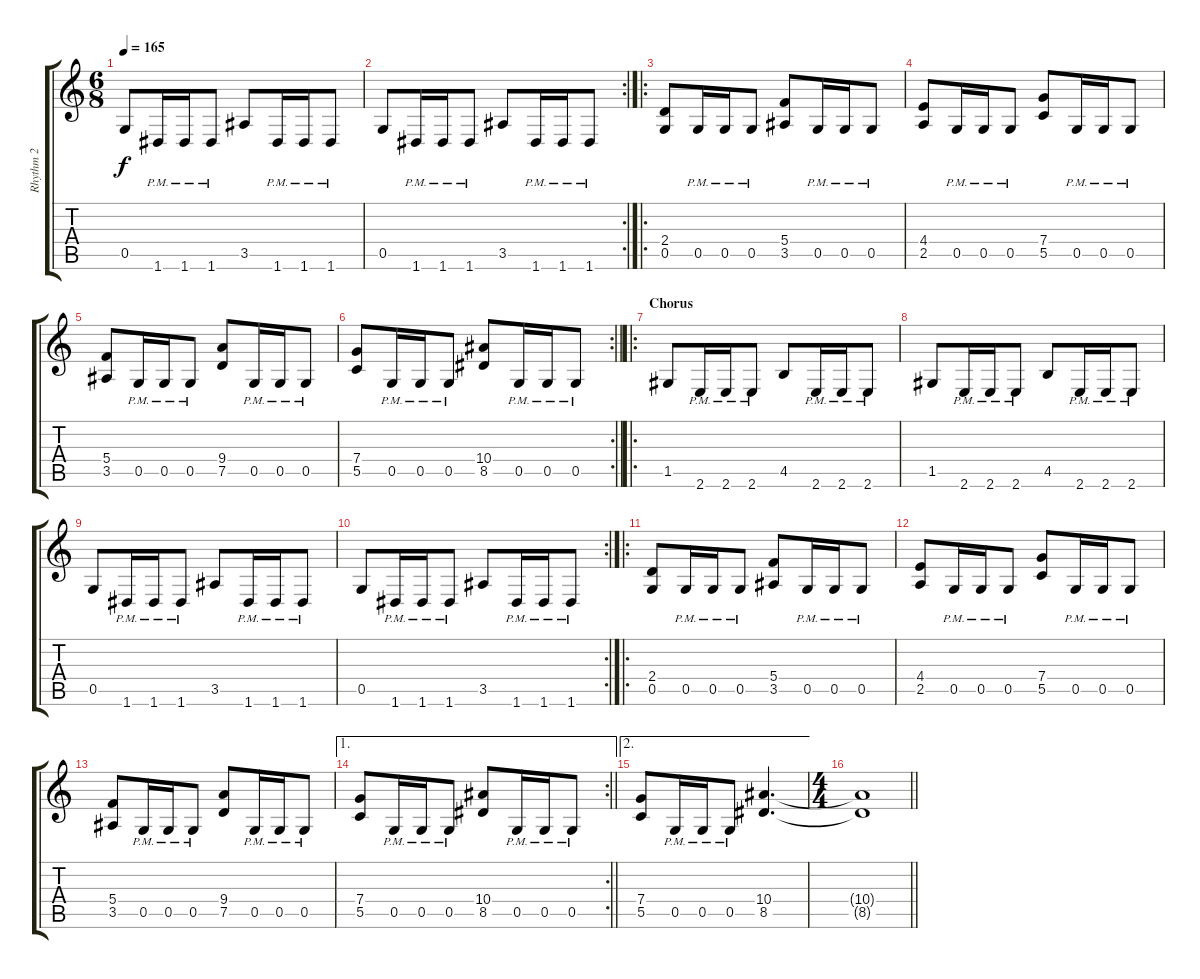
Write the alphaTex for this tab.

\track ("Rhythm 2" "Rhythm 2") {instrument distortionguitar}
\staff {score tabs}
\tuning (D4 A3 F3 C3 G2 D2) {hide}
\ts (6 8)
\tempo 165
\clef g2
\ks c
0.5.8{dy f} 1.6{pm}.16 1.6{pm}.16 1.6{pm}.8 3.5.8 1.6{pm}.16 1.6{pm}.16 1.6{pm}.8 |
\rc 2
0.5.8 1.6{pm}.16 1.6{pm}.16 1.6{pm}.8 3.5.8 1.6{pm}.16 1.6{pm}.16 1.6{pm}.8 |
\ro
(2.4 0.5).8 0.5{pm}.16 0.5{pm}.16 0.5{pm}.8 (5.4 3.5).8 0.5{pm}.16 0.5{pm}.16 0.5{pm}.8 |
(4.4 2.5).8 0.5{pm}.16 0.5{pm}.16 0.5{pm}.8 (7.4 5.5).8 0.5{pm}.16 0.5{pm}.16 0.5{pm}.8 |
(5.4 3.5).8 0.5{pm}.16 0.5{pm}.16 0.5{pm}.8 (9.4 7.5).8 0.5{pm}.16 0.5{pm}.16 0.5{pm}.8 |
\rc 2
\barLineRight lightlight
(7.4 5.5).8 0.5{pm}.16 0.5{pm}.16 0.5{pm}.8 (10.4 8.5).8 0.5{pm}.16 0.5{pm}.16 0.5{pm}.8 |
\ro
\section ("" "Chorus")
1.5.8 2.6{pm}.16 2.6{pm}.16 2.6{pm}.8 4.5.8 2.6{pm}.16 2.6{pm}.16 2.6{pm}.8 |
1.5.8 2.6{pm}.16 2.6{pm}.16 2.6{pm}.8 4.5.8 2.6{pm}.16 2.6{pm}.16 2.6{pm}.8 |
0.5.8 1.6{pm}.16 1.6{pm}.16 1.6{pm}.8 3.5.8 1.6{pm}.16 1.6{pm}.16 1.6{pm}.8 |
\rc 2
0.5.8 1.6{pm}.16 1.6{pm}.16 1.6{pm}.8 3.5.8 1.6{pm}.16 1.6{pm}.16 1.6{pm}.8 |
\ro
(2.4 0.5).8 0.5{pm}.16 0.5{pm}.16 0.5{pm}.8 (5.4 3.5).8 0.5{pm}.16 0.5{pm}.16 0.5{pm}.8 |
(4.4 2.5).8 0.5{pm}.16 0.5{pm}.16 0.5{pm}.8 (7.4 5.5).8 0.5{pm}.16 0.5{pm}.16 0.5{pm}.8 |
(5.4 3.5).8 0.5{pm}.16 0.5{pm}.16 0.5{pm}.8 (9.4 7.5).8 0.5{pm}.16 0.5{pm}.16 0.5{pm}.8 |
\ae 1
\rc 2
\barLineRight lightlight
(7.4 5.5).8 0.5{pm}.16 0.5{pm}.16 0.5{pm}.8 (10.4 8.5).8 0.5{pm}.16 0.5{pm}.16 0.5{pm}.8 |
\ae 2
(7.4 5.5).8 0.5{pm}.16 0.5{pm}.16 0.5{pm}.8 (10.4 8.5).4{d} |
\ts (4 4)
\barLineRight lightlight
(10.4{t} 8.5{t}).1
